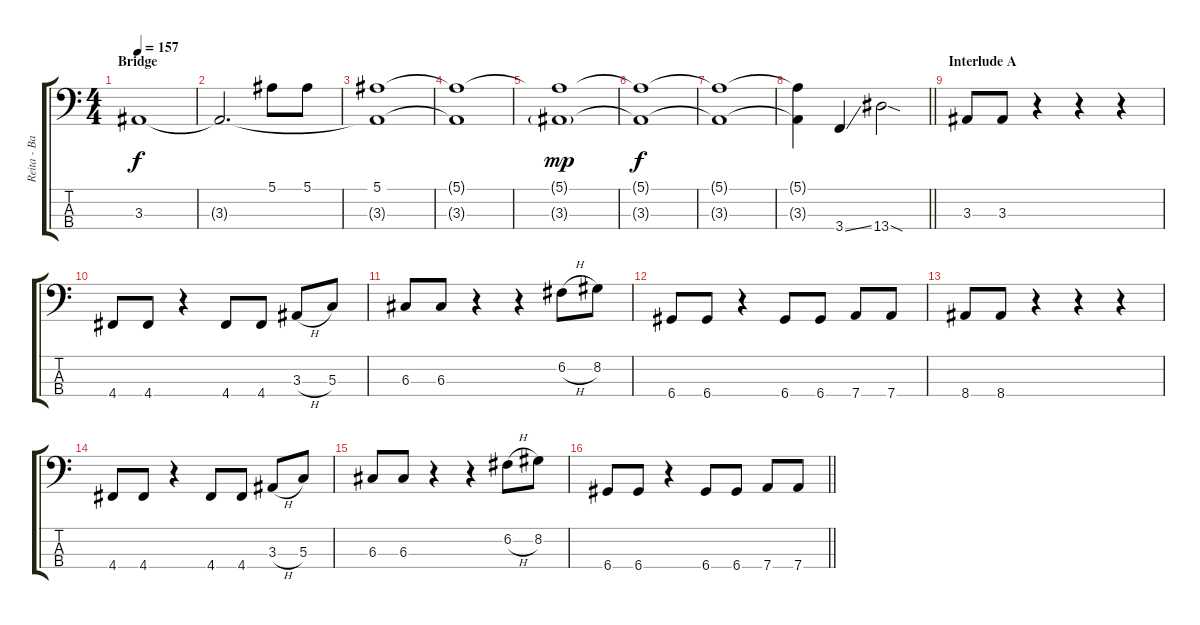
\track ("Reita - Bass" "Reita - Ba") {instrument electricbasspick}
\staff {score tabs}
\tuning (F2 C2 G1 D1) {hide}
\ts (4 4)
\section ("" "Bridge")
\tempo 157
\clef f4
\ks c
3.3.1{dy f} |
3.3{t}.2{d} 5.1.8 5.1.8 |
(5.1 3.3{t}).1 |
(5.1{t} 3.3{t}).1 |
(5.1{t} 3.3{g}).1{dy mp} |
(5.1{t} 3.3{t}).1{dy f} |
(5.1{t} 3.3{t}).1 |
\barLineRight lightlight
(5.1{t} 3.3{t}).4 3.4{ss}.4 13.4{sod}.2 |
\section ("" "Interlude A")
3.3.8 3.3.8 r.4 r.4 r.4 |
4.4.8 4.4.8 r.4 4.4.8 4.4.8 3.3{h}.8 5.3.8 |
6.3.8 6.3.8 r.4 r.4 6.2{h}.8 8.2.8 |
6.4.8 6.4.8 r.4 6.4.8 6.4.8 7.4.8 7.4.8 |
8.4.8 8.4.8 r.4 r.4 r.4 |
4.4.8 4.4.8 r.4 4.4.8 4.4.8 3.3{h}.8 5.3.8 |
6.3.8 6.3.8 r.4 r.4 6.2{h}.8 8.2.8 |
\barLineRight lightlight
6.4.8 6.4.8 r.4 6.4.8 6.4.8 7.4.8 7.4.8
